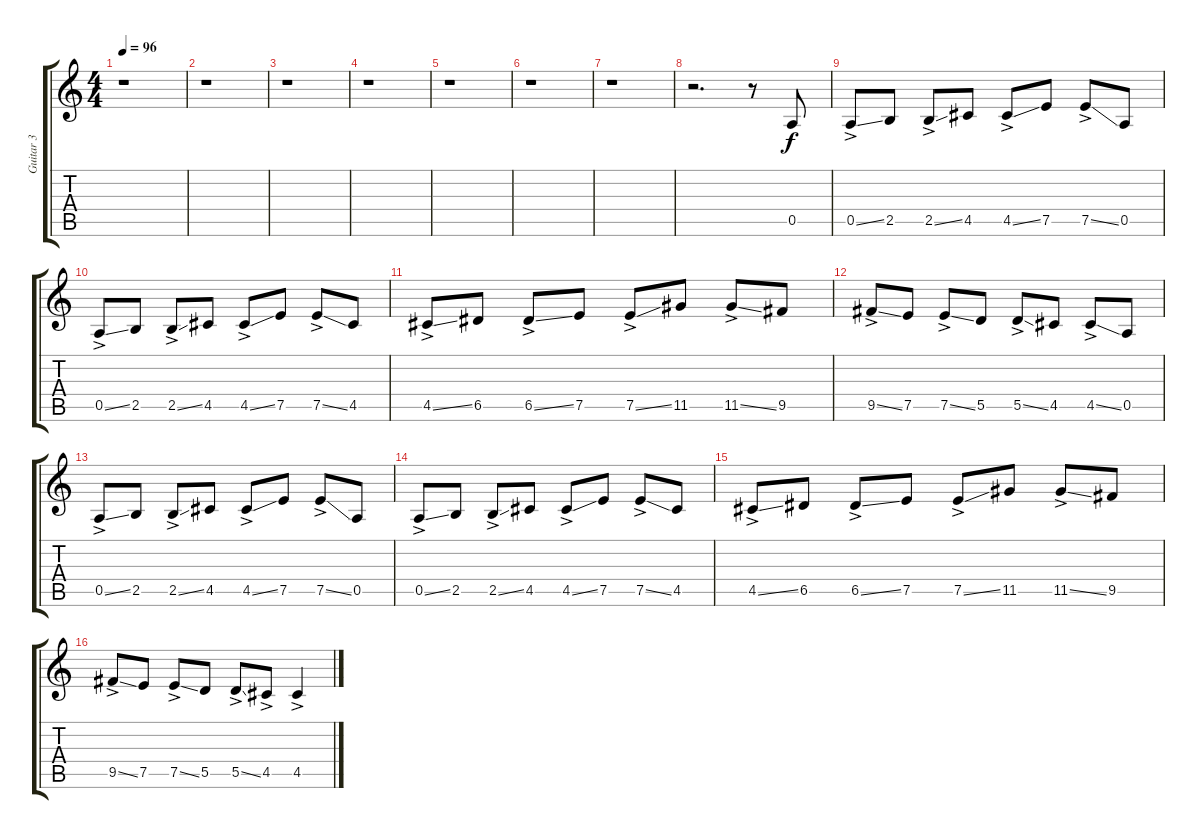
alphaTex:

\track ("Guitar 3" "Guitar 3") {instrument acousticguitarsteel}
\staff {score tabs}
\tuning (E4 B3 G3 D3 A2 E2) {hide}
\ts (4 4)
\tempo 96
\clef g2
\ks c
r.1{dy f} |
r.1 |
r.1 |
r.1 |
r.1 |
r.1 |
r.1 |
r.2{d} r.8 0.5.8 |
0.5{ss ac}.8 2.5.8 2.5{ss ac}.8 4.5.8 4.5{ss ac}.8 7.5.8 7.5{ss ac}.8 0.5.8 |
0.5{ss ac}.8 2.5.8 2.5{ss ac}.8 4.5.8 4.5{ss ac}.8 7.5.8 7.5{ss ac}.8 4.5.8 |
4.5{ss ac}.8 6.5.8 6.5{ss ac}.8 7.5.8 7.5{ss ac}.8 11.5.8 11.5{ss ac}.8 9.5.8 |
9.5{ss ac}.8 7.5.8 7.5{ss ac}.8 5.5.8 5.5{ss ac}.8 4.5.8 4.5{ss ac}.8 0.5.8 |
0.5{ss ac}.8 2.5.8 2.5{ss ac}.8 4.5.8 4.5{ss ac}.8 7.5.8 7.5{ss ac}.8 0.5.8 |
0.5{ss ac}.8 2.5.8 2.5{ss ac}.8 4.5.8 4.5{ss ac}.8 7.5.8 7.5{ss ac}.8 4.5.8 |
4.5{ss ac}.8 6.5.8 6.5{ss ac}.8 7.5.8 7.5{ss ac}.8 11.5.8 11.5{ss ac}.8 9.5.8 |
9.5{ss ac}.8 7.5.8 7.5{ss ac}.8 5.5.8 5.5{ss ac}.8 4.5{ac}.8 4.5{ac}.4
